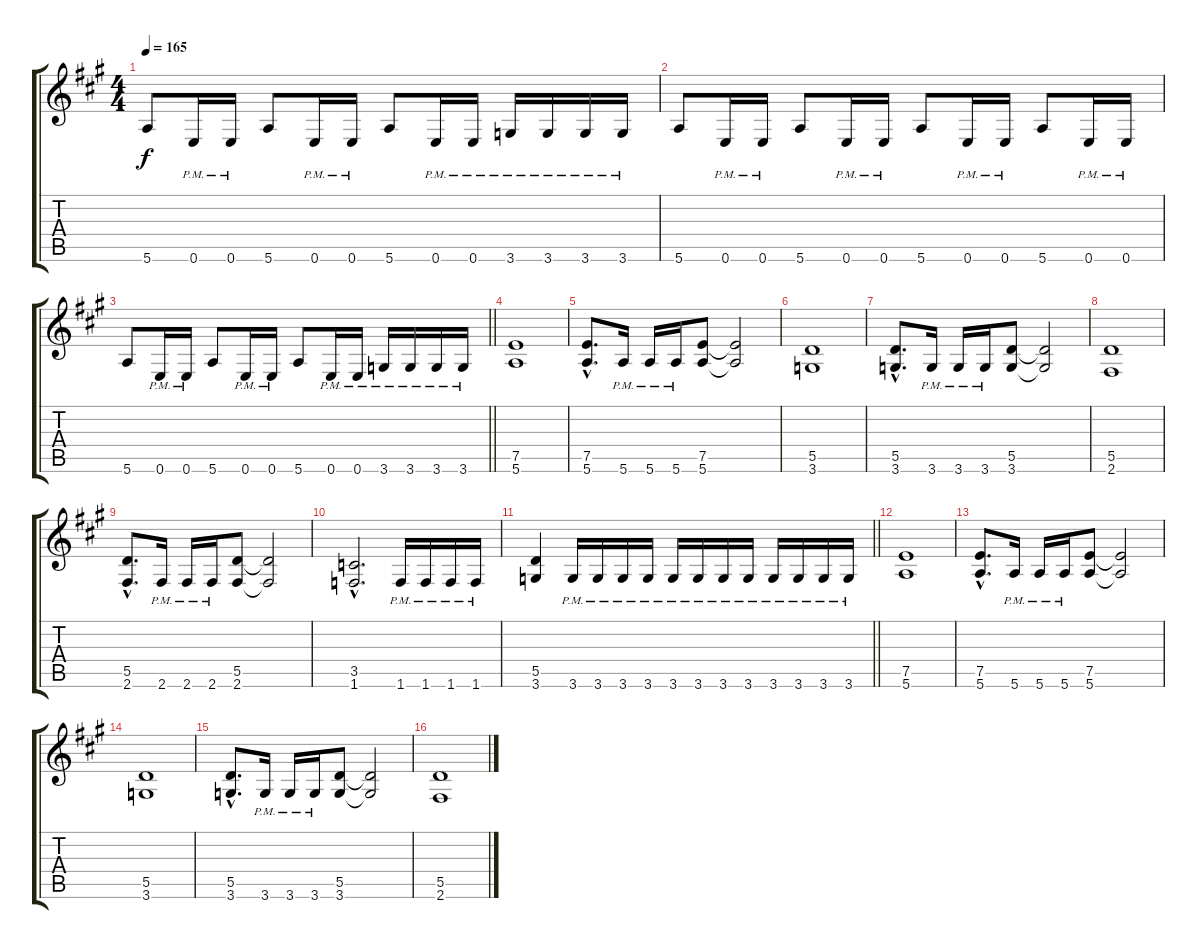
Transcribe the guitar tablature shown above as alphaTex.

\track "" {instrument distortionguitar}
\staff {score tabs}
\tuning (E4 B3 G3 D3 A2 E2) {hide}
\ts (4 4)
\tempo 165
\clef g2
\ks a
5.6.8{dy f} 0.6{pm}.16 0.6{pm}.16 5.6.8 0.6{pm}.16 0.6{pm}.16 5.6.8 0.6{pm}.16 0.6{pm}.16 3.6{pm}.16 3.6{pm}.16 3.6{pm}.16 3.6{pm}.16 |
5.6.8 0.6{pm}.16 0.6{pm}.16 5.6.8 0.6{pm}.16 0.6{pm}.16 5.6.8 0.6{pm}.16 0.6{pm}.16 5.6.8 0.6{pm}.16 0.6{pm}.16 |
\barLineRight lightlight
5.6.8 0.6{pm}.16 0.6{pm}.16 5.6.8 0.6{pm}.16 0.6{pm}.16 5.6.8 0.6{pm}.16 0.6{pm}.16 3.6{pm}.16 3.6{pm}.16 3.6{pm}.16 3.6{pm}.16 |
(7.5 5.6).1 |
(7.5{hac} 5.6{hac}).8{d} 5.6{pm}.16 5.6{pm}.16 5.6{pm}.16 (7.5 5.6).8 (7.5{t} 5.6{t}).2 |
(5.5 3.6).1 |
(5.5{hac} 3.6{hac}).8{d} 3.6{pm}.16 3.6{pm}.16 3.6{pm}.16 (5.5 3.6).8 (5.5{t} 3.6{t}).2 |
(5.5 2.6).1 |
(5.5{hac} 2.6{hac}).8{d} 2.6{pm}.16 2.6{pm}.16 2.6{pm}.16 (5.5 2.6).8 (5.5{t} 2.6{t}).2 |
(3.5{hac} 1.6{hac}).2{d} 1.6{pm}.16 1.6{pm}.16 1.6{pm}.16 1.6{pm}.16 |
\barLineRight lightlight
(5.5 3.6).4 3.6{pm}.16 3.6{pm}.16 3.6{pm}.16 3.6{pm}.16 3.6{pm}.16 3.6{pm}.16 3.6{pm}.16 3.6{pm}.16 3.6{pm}.16 3.6{pm}.16 3.6{pm}.16 3.6{pm}.16 |
(7.5 5.6).1 |
(7.5{hac} 5.6{hac}).8{d} 5.6{pm}.16 5.6{pm}.16 5.6{pm}.16 (7.5 5.6).8 (7.5{t} 5.6{t}).2 |
(5.5 3.6).1 |
(5.5{hac} 3.6{hac}).8{d} 3.6{pm}.16 3.6{pm}.16 3.6{pm}.16 (5.5 3.6).8 (5.5{t} 3.6{t}).2 |
(5.5 2.6).1
